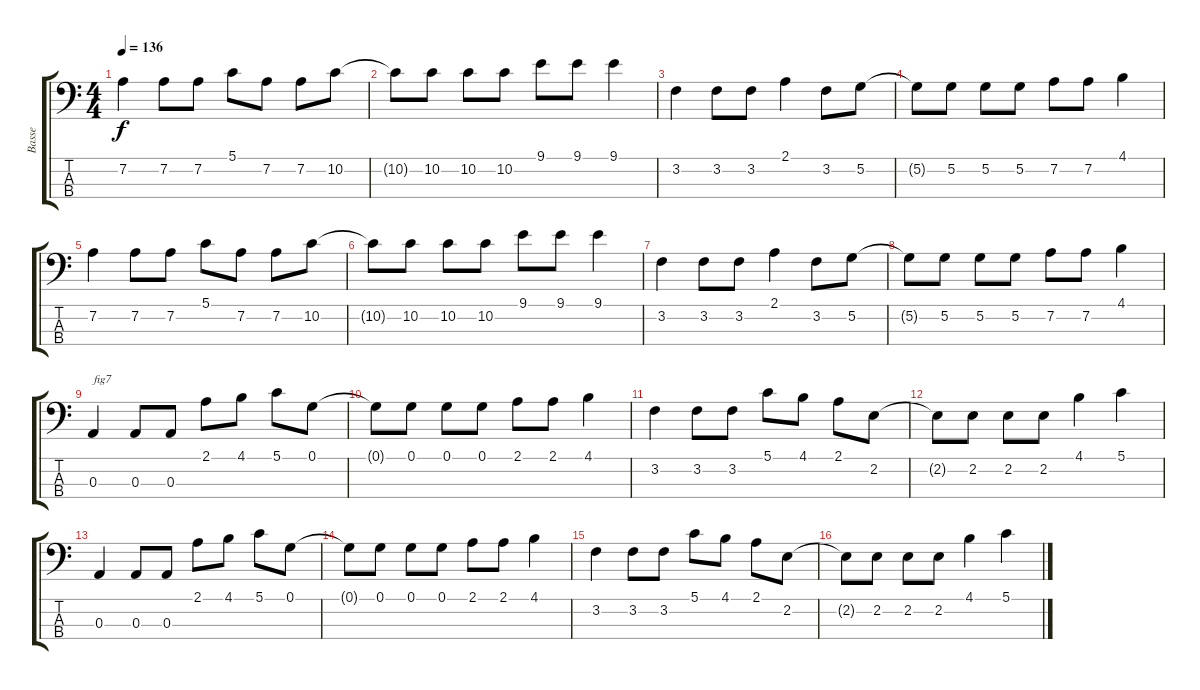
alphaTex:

\track ("Basse" "Basse") {instrument electricbassfinger}
\staff {score tabs}
\tuning (G2 D2 A1 E1) {hide}
\ts (4 4)
\tempo 136
\clef f4
\ks c
7.2.4{dy f} 7.2.8 7.2.8 5.1.8 7.2.8 7.2.8 10.2.8 |
10.2{t}.8 10.2.8 10.2.8 10.2.8 9.1.8 9.1.8 9.1.4 |
3.2.4 3.2.8 3.2.8 2.1.4 3.2.8 5.2.8 |
5.2{t}.8 5.2.8 5.2.8 5.2.8 7.2.8 7.2.8 4.1.4 |
7.2.4 7.2.8 7.2.8 5.1.8 7.2.8 7.2.8 10.2.8 |
10.2{t}.8 10.2.8 10.2.8 10.2.8 9.1.8 9.1.8 9.1.4 |
3.2.4 3.2.8 3.2.8 2.1.4 3.2.8 5.2.8 |
5.2{t}.8 5.2.8 5.2.8 5.2.8 7.2.8 7.2.8 4.1.4 |
0.3.4{txt "fig7"} 0.3.8 0.3.8 2.1.8 4.1.8 5.1.8 0.1.8 |
0.1{t}.8 0.1.8 0.1.8 0.1.8 2.1.8 2.1.8 4.1.4 |
3.2.4 3.2.8 3.2.8 5.1.8 4.1.8 2.1.8 2.2.8 |
2.2{t}.8 2.2.8 2.2.8 2.2.8 4.1.4 5.1.4 |
0.3.4 0.3.8 0.3.8 2.1.8 4.1.8 5.1.8 0.1.8 |
0.1{t}.8 0.1.8 0.1.8 0.1.8 2.1.8 2.1.8 4.1.4 |
3.2.4 3.2.8 3.2.8 5.1.8 4.1.8 2.1.8 2.2.8 |
2.2{t}.8 2.2.8 2.2.8 2.2.8 4.1.4 5.1.4
